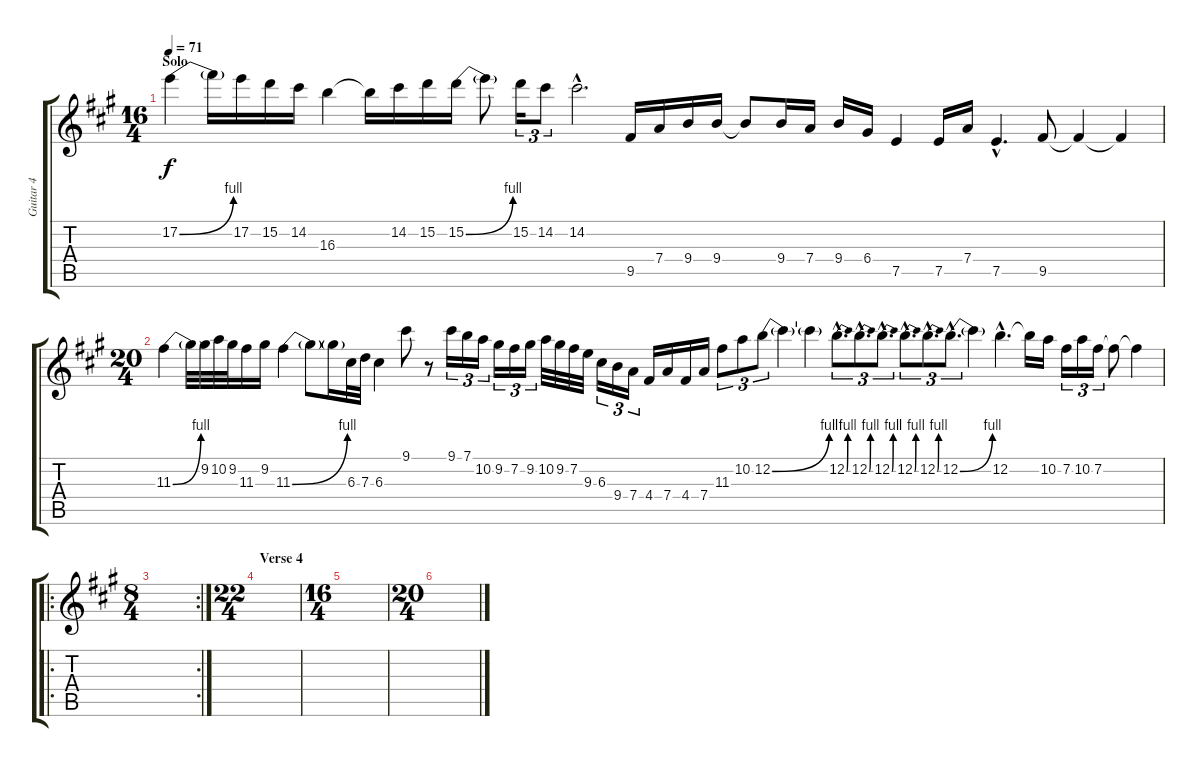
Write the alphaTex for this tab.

\track ("Guitar 4" "Guitar 4") {instrument acousticguitarsteel}
\staff {score tabs}
\tuning (E4 B3 G3 D3 A2 E2) {hide}
\ts (16 4)
\section ("" "Solo")
\tempo 71
\clef g2
\ks a
17.2{be (bend 0 0 60 4)}.4{dy f} 17.2{t}.16 17.2.16 15.2.16 14.2.16 16.3.4 16.3{t}.16 14.2.16 15.2.16 15.2{be (bend 0 0 60 4)}.16 15.2{t}.8 15.2.16{tu (3 2)} 14.2.8{tu (3 2)} 14.2{hac}.2{d} 9.5.16 7.4.16 9.4.16 9.4.16 9.4{t}.8 9.4.16 7.4.16 9.4.16 6.4.16 7.5.4 7.5.16 7.4.16 7.5{hac}.4{d} 9.5.8 9.5{t}.4 9.5{t}.4 |
\ts (20 4)
11.3{be (bend 0 0 60 4)}.4 11.3{t}.32 9.2.32 10.2.32 9.2.32 11.3.16 9.2.16 11.3{be (bend 0 0 60 4)}.4 11.3{t}.8 11.3{t}.16 6.3.32 7.3.32 6.3.4 9.1.8 r.8 9.1.16{tu (3 2)} 7.1.16{tu (3 2)} 10.2.16{tu (3 2)} 9.2.16{tu (3 2)} 7.2.16{tu (3 2)} 9.2.16{tu (3 2)} 10.2.32 9.2.32 7.2.32 9.3.32 6.3.16{tu (3 2)} 9.4.16{tu (3 2)} 7.4.16{tu (3 2)} 4.4.16 7.4.16 4.4.16 7.4.16 11.3.8{tu (3 2)} 10.2.8{tu (3 2)} 12.2{be (bend 0 0 60 4)}.8{tu (3 2)} 12.2{t}.4 12.2{t}.4 12.2{be (bend 0 0 60 4) hac}.8{d tu (3 2)} 12.2{be (bend 0 0 60 4) hac}.8{d tu (3 2)} 12.2{be (bend 0 0 60 4) hac}.8{d tu (3 2)} 12.2{be (bend 0 0 60 4) hac}.8{d tu (3 2)} 12.2{be (bend 0 0 60 4) hac}.8{d tu (3 2)} 12.2{be (bend 0 0 60 4) hac}.8{d tu (3 2)} 12.2{t}.4 12.2{hac}.4{d} 12.2{t}.16 10.2.16 7.2.16{tu (3 2)} 10.2.16{tu (3 2)} 7.2.16{tu (3 2)} 7.2{t}.8 7.2{t}.4 |
\ro
\rc 2
\ts (8 4)
|
\ts (22 4)
\section ("" "Verse 4")
|
\ts (16 4)
|
\ts (20 4)
